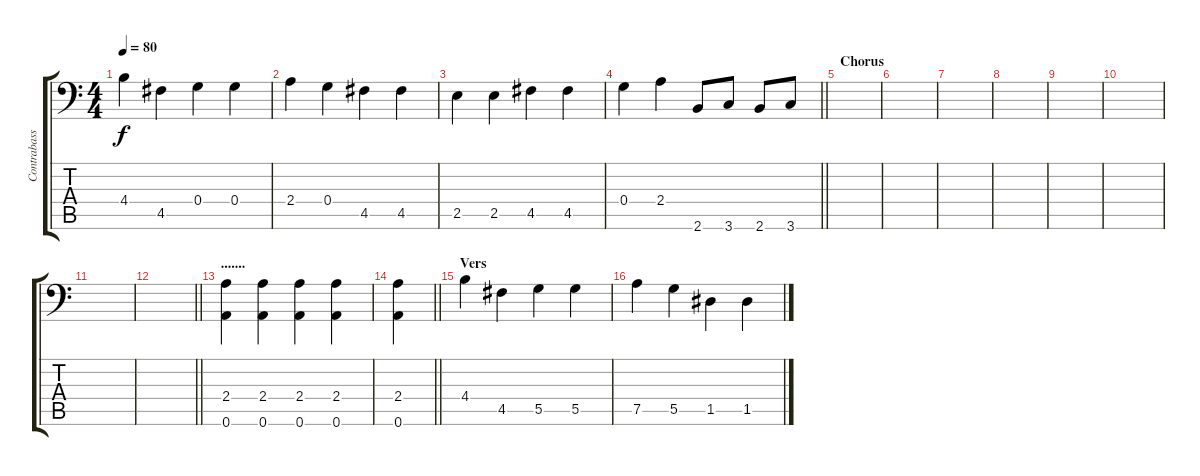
\track ("Contrabass?" "Contrabass") {instrument contrabass}
\staff {score tabs}
\tuning (A3 E3 C3 G2 D2 A1) {hide}
\ts (4 4)
\tempo 80
\clef f4
\ks c
4.4.4{dy f} 4.5.4 0.4.4 0.4.4 |
2.4.4 0.4.4 4.5.4 4.5.4 |
2.5.4 2.5.4 4.5.4 4.5.4 |
\barLineRight lightlight
0.4.4 2.4.4 2.6.8 3.6.8 2.6.8 3.6.8 |
\section ("" "Chorus")
|
|
|
|
|
|
|
\barLineRight lightlight
|
\section ("" ".......")
(2.4 0.6).4 (2.4 0.6).4 (2.4 0.6).4 (2.4 0.6).4 |
\barLineRight lightlight
(2.4 0.6).4 |
\section ("" "Vers")
4.4.4 4.5.4 5.5.4 5.5.4 |
7.5.4 5.5.4 1.5.4 1.5.4
